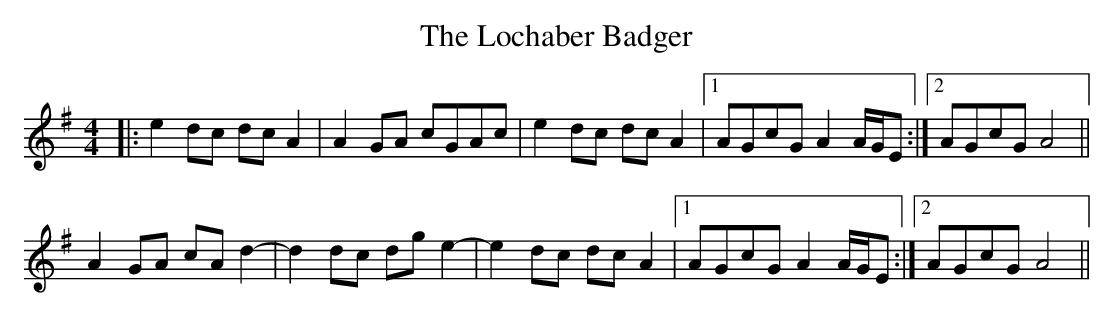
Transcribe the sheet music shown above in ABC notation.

X:1
T: The Lochaber Badger
M: 4/4
L: 1/8
K: Ador
|:e2 dc dc A2|A2 GA cGAc|e2 dc dc A2|1 AGcG A2A/G/E:|2 AGcG A4||
A2 GA cA d2-|d2 dc dg e2-|e2 dc dc A2|1 AGcG A2A/G/E:|2 AGcG A4||
